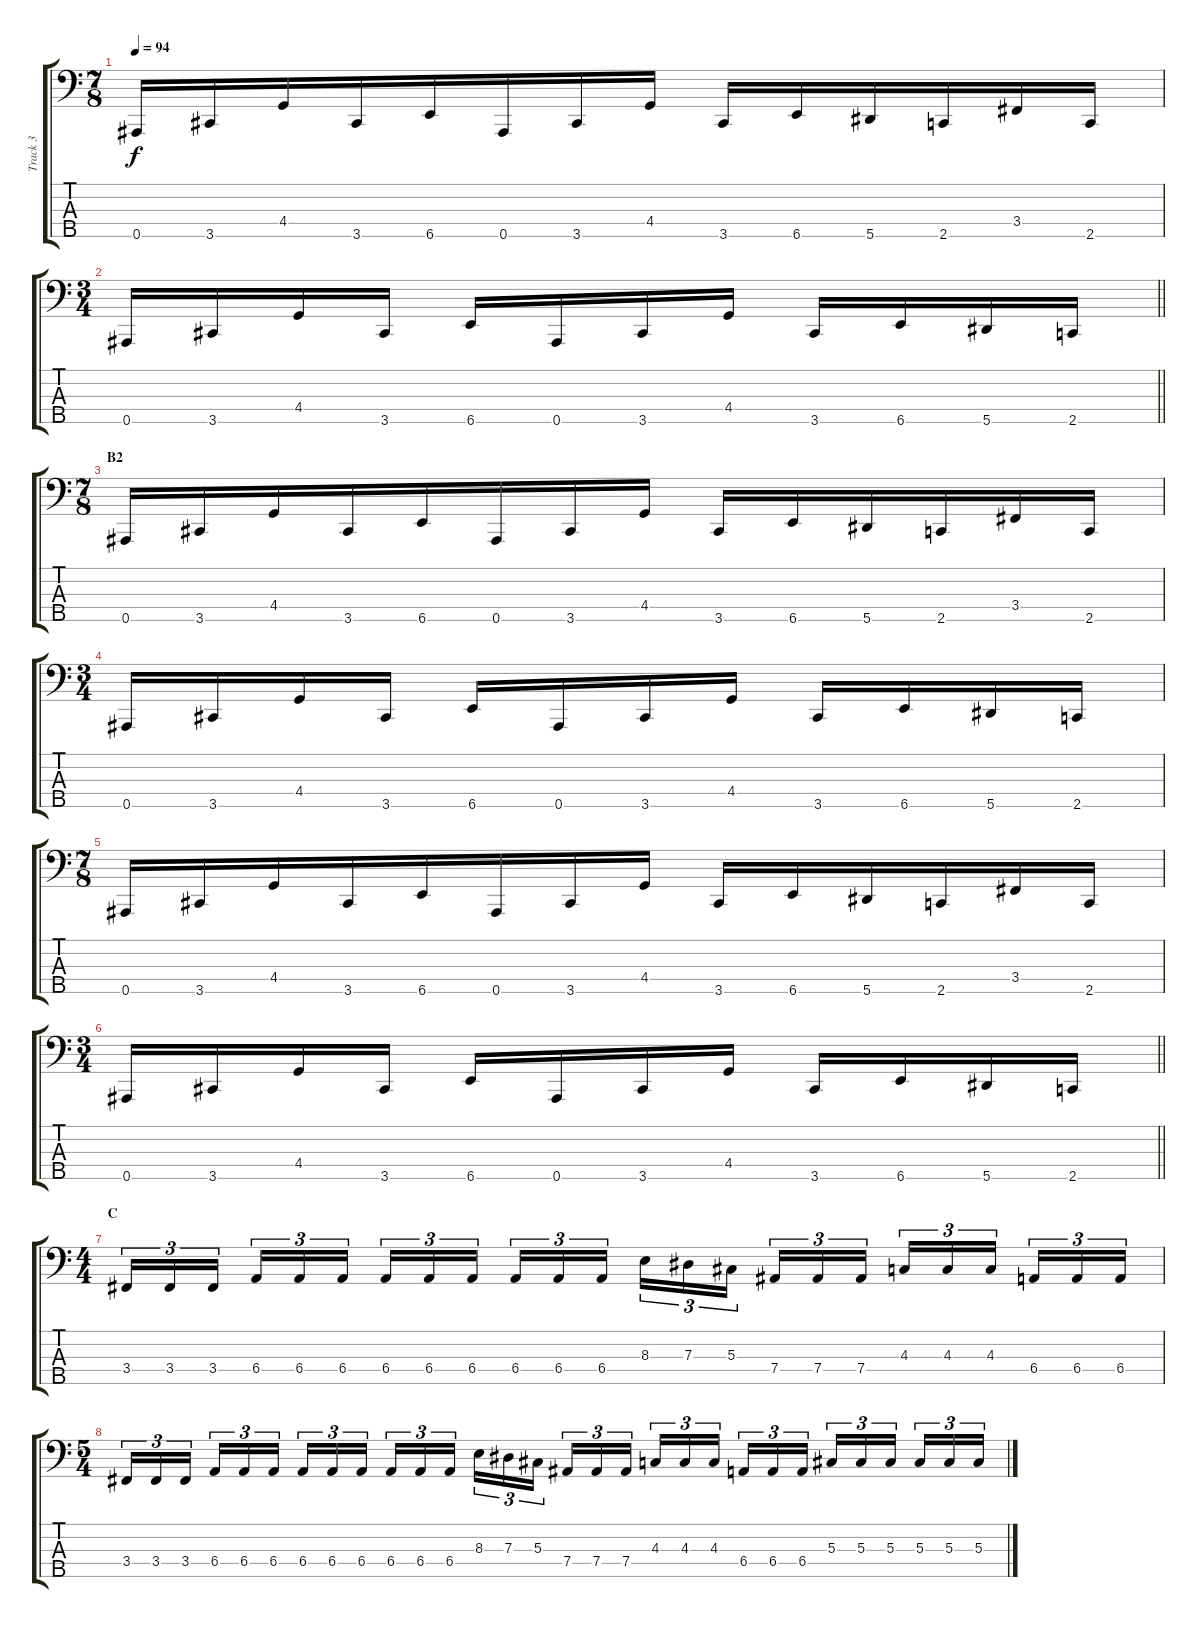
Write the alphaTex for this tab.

\track ("Track 3" "Track 3") {instrument electricbassfinger}
\staff {score tabs}
\tuning (Gb2 Db2 Ab1 Eb1 Bb0) {hide}
\ts (7 8)
\tempo 94
\clef f4
\ks c
0.5.16{dy f} 3.5.16 4.4.16 3.5.16 6.5.16 0.5.16 3.5.16 4.4.16 3.5.16 6.5.16 5.5.16 2.5.16 3.4.16 2.5.16 |
\ts (3 4)
\barLineRight lightlight
0.5.16 3.5.16 4.4.16 3.5.16 6.5.16 0.5.16 3.5.16 4.4.16 3.5.16 6.5.16 5.5.16 2.5.16 |
\ts (7 8)
\section ("" "B2")
0.5.16 3.5.16 4.4.16 3.5.16 6.5.16 0.5.16 3.5.16 4.4.16 3.5.16 6.5.16 5.5.16 2.5.16 3.4.16 2.5.16 |
\ts (3 4)
0.5.16 3.5.16 4.4.16 3.5.16 6.5.16 0.5.16 3.5.16 4.4.16 3.5.16 6.5.16 5.5.16 2.5.16 |
\ts (7 8)
0.5.16 3.5.16 4.4.16 3.5.16 6.5.16 0.5.16 3.5.16 4.4.16 3.5.16 6.5.16 5.5.16 2.5.16 3.4.16 2.5.16 |
\ts (3 4)
\barLineRight lightlight
0.5.16 3.5.16 4.4.16 3.5.16 6.5.16 0.5.16 3.5.16 4.4.16 3.5.16 6.5.16 5.5.16 2.5.16 |
\ts (4 4)
\section ("" "C")
3.4.16{tu (3 2)} 3.4.16{tu (3 2)} 3.4.16{tu (3 2)} 6.4.16{tu (3 2)} 6.4.16{tu (3 2)} 6.4.16{tu (3 2)} 6.4.16{tu (3 2)} 6.4.16{tu (3 2)} 6.4.16{tu (3 2)} 6.4.16{tu (3 2)} 6.4.16{tu (3 2)} 6.4.16{tu (3 2)} 8.3.16{tu (3 2)} 7.3.16{tu (3 2)} 5.3.16{tu (3 2)} 7.4.16{tu (3 2)} 7.4.16{tu (3 2)} 7.4.16{tu (3 2)} 4.3.16{tu (3 2)} 4.3.16{tu (3 2)} 4.3.16{tu (3 2)} 6.4.16{tu (3 2)} 6.4.16{tu (3 2)} 6.4.16{tu (3 2)} |
\ts (5 4)
3.4.16{tu (3 2)} 3.4.16{tu (3 2)} 3.4.16{tu (3 2)} 6.4.16{tu (3 2)} 6.4.16{tu (3 2)} 6.4.16{tu (3 2)} 6.4.16{tu (3 2)} 6.4.16{tu (3 2)} 6.4.16{tu (3 2)} 6.4.16{tu (3 2)} 6.4.16{tu (3 2)} 6.4.16{tu (3 2)} 8.3.16{tu (3 2)} 7.3.16{tu (3 2)} 5.3.16{tu (3 2)} 7.4.16{tu (3 2)} 7.4.16{tu (3 2)} 7.4.16{tu (3 2)} 4.3.16{tu (3 2)} 4.3.16{tu (3 2)} 4.3.16{tu (3 2)} 6.4.16{tu (3 2)} 6.4.16{tu (3 2)} 6.4.16{tu (3 2)} 5.3.16{tu (3 2)} 5.3.16{tu (3 2)} 5.3.16{tu (3 2)} 5.3.16{tu (3 2)} 5.3.16{tu (3 2)} 5.3.16{tu (3 2)}
